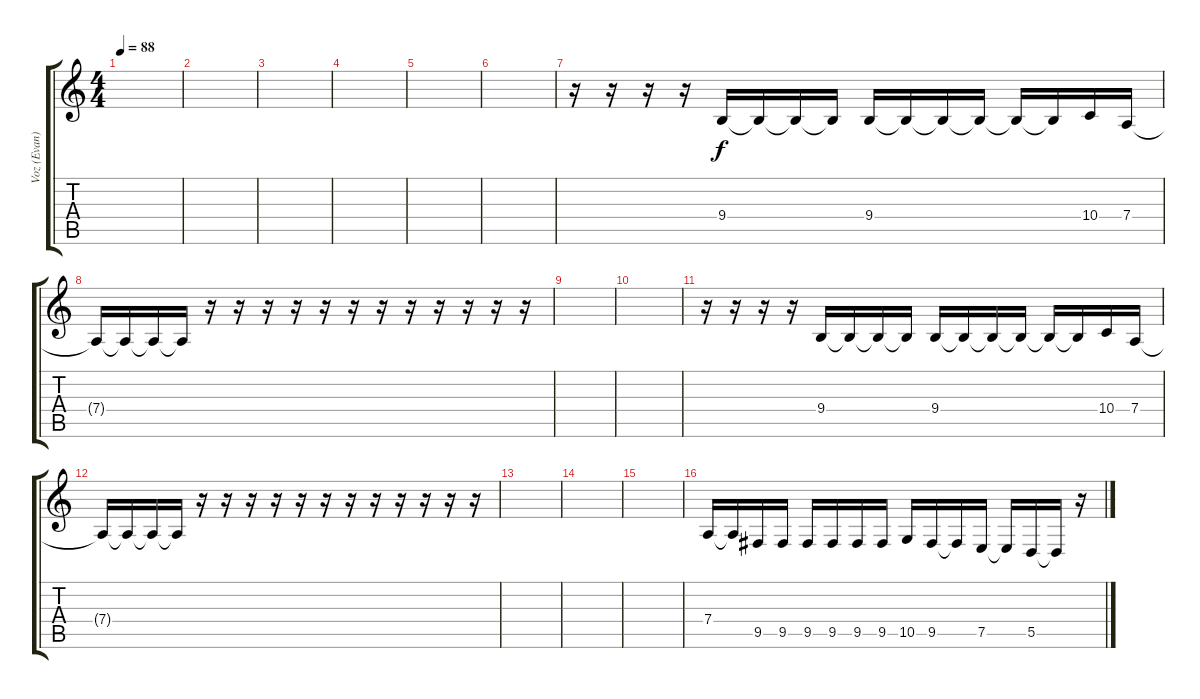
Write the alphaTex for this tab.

\track ("Voz (Evan)" "Voz (Evan)") {instrument baritonesax}
\staff {score tabs}
\tuning (E4 B3 G3 D3 A2 E2) {hide}
\ts (4 4)
\tempo 88
\clef g2
\ks c
|
|
|
|
|
|
r.16 r.16 r.16 r.16 9.4.16 9.4{t}.16 9.4{t}.16 9.4{t}.16 9.4.16 9.4{t}.16 9.4{t}.16 9.4{t}.16 9.4{t}.16 9.4{t}.16 10.4.16 7.4.16 |
7.4{t}.16 7.4{t}.16 7.4{t}.16 7.4{t}.16 r.16 r.16 r.16 r.16 r.16 r.16 r.16 r.16 r.16 r.16 r.16 r.16 |
|
|
r.16 r.16 r.16 r.16 9.4.16 9.4{t}.16 9.4{t}.16 9.4{t}.16 9.4.16 9.4{t}.16 9.4{t}.16 9.4{t}.16 9.4{t}.16 9.4{t}.16 10.4.16 7.4.16 |
7.4{t}.16 7.4{t}.16 7.4{t}.16 7.4{t}.16 r.16 r.16 r.16 r.16 r.16 r.16 r.16 r.16 r.16 r.16 r.16 r.16 |
|
|
|
7.4.16 7.4{t}.16 9.5.16 9.5.16 9.5.16 9.5.16 9.5.16 9.5.16 10.5.16 9.5.16 9.5{t}.16 7.5.16 7.5{t}.16 5.5.16 5.5{t}.16 r.16
